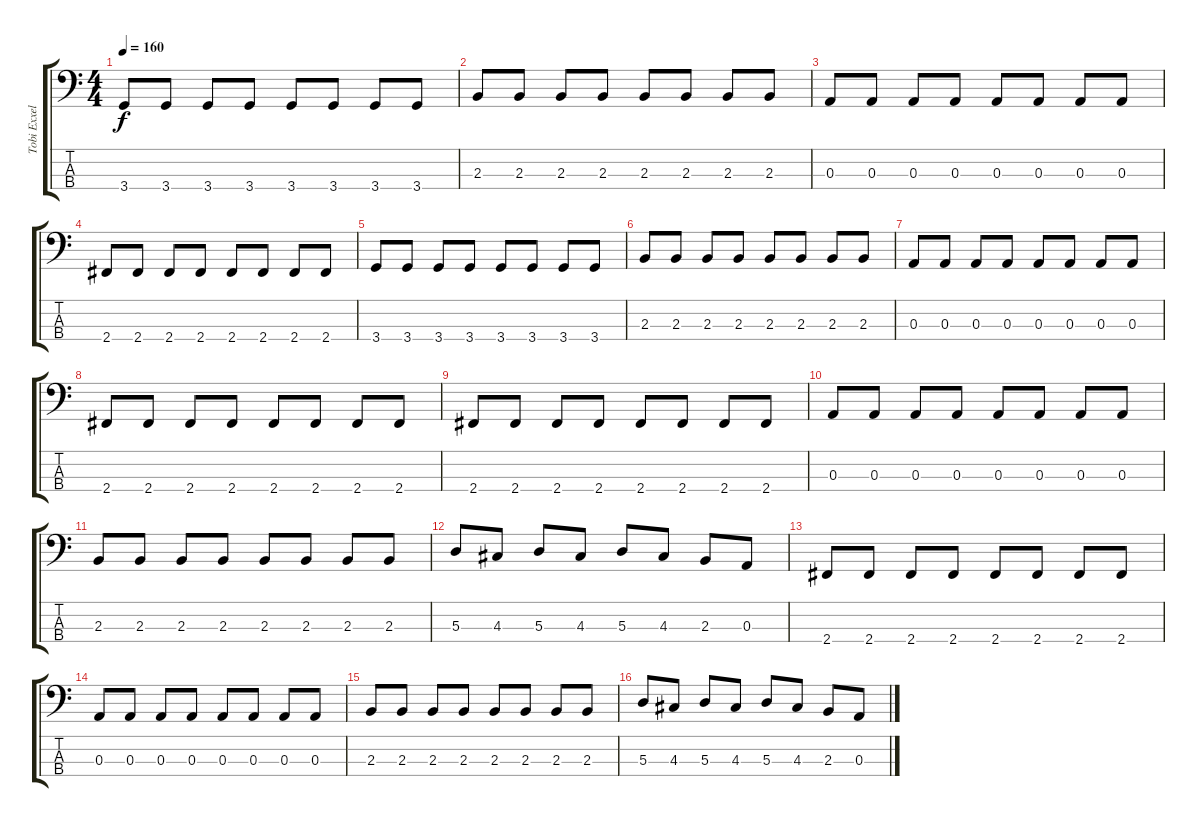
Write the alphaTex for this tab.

\track ("Tobi Exxel" "Tobi Exxel") {instrument electricbasspick}
\staff {score tabs}
\tuning (G2 D2 A1 E1) {hide}
\ts (4 4)
\tempo 160
\clef f4
\ks c
3.4.8{dy f} 3.4.8 3.4.8 3.4.8 3.4.8 3.4.8 3.4.8 3.4.8 |
2.3.8 2.3.8 2.3.8 2.3.8 2.3.8 2.3.8 2.3.8 2.3.8 |
0.3.8 0.3.8 0.3.8 0.3.8 0.3.8 0.3.8 0.3.8 0.3.8 |
2.4.8 2.4.8 2.4.8 2.4.8 2.4.8 2.4.8 2.4.8 2.4.8 |
3.4.8 3.4.8 3.4.8 3.4.8 3.4.8 3.4.8 3.4.8 3.4.8 |
2.3.8 2.3.8 2.3.8 2.3.8 2.3.8 2.3.8 2.3.8 2.3.8 |
0.3.8 0.3.8 0.3.8 0.3.8 0.3.8 0.3.8 0.3.8 0.3.8 |
2.4.8 2.4.8 2.4.8 2.4.8 2.4.8 2.4.8 2.4.8 2.4.8 |
2.4.8 2.4.8 2.4.8 2.4.8 2.4.8 2.4.8 2.4.8 2.4.8 |
0.3.8 0.3.8 0.3.8 0.3.8 0.3.8 0.3.8 0.3.8 0.3.8 |
2.3.8 2.3.8 2.3.8 2.3.8 2.3.8 2.3.8 2.3.8 2.3.8 |
5.3.8 4.3.8 5.3.8 4.3.8 5.3.8 4.3.8 2.3.8 0.3.8 |
2.4.8 2.4.8 2.4.8 2.4.8 2.4.8 2.4.8 2.4.8 2.4.8 |
0.3.8 0.3.8 0.3.8 0.3.8 0.3.8 0.3.8 0.3.8 0.3.8 |
2.3.8 2.3.8 2.3.8 2.3.8 2.3.8 2.3.8 2.3.8 2.3.8 |
5.3.8 4.3.8 5.3.8 4.3.8 5.3.8 4.3.8 2.3.8 0.3.8
